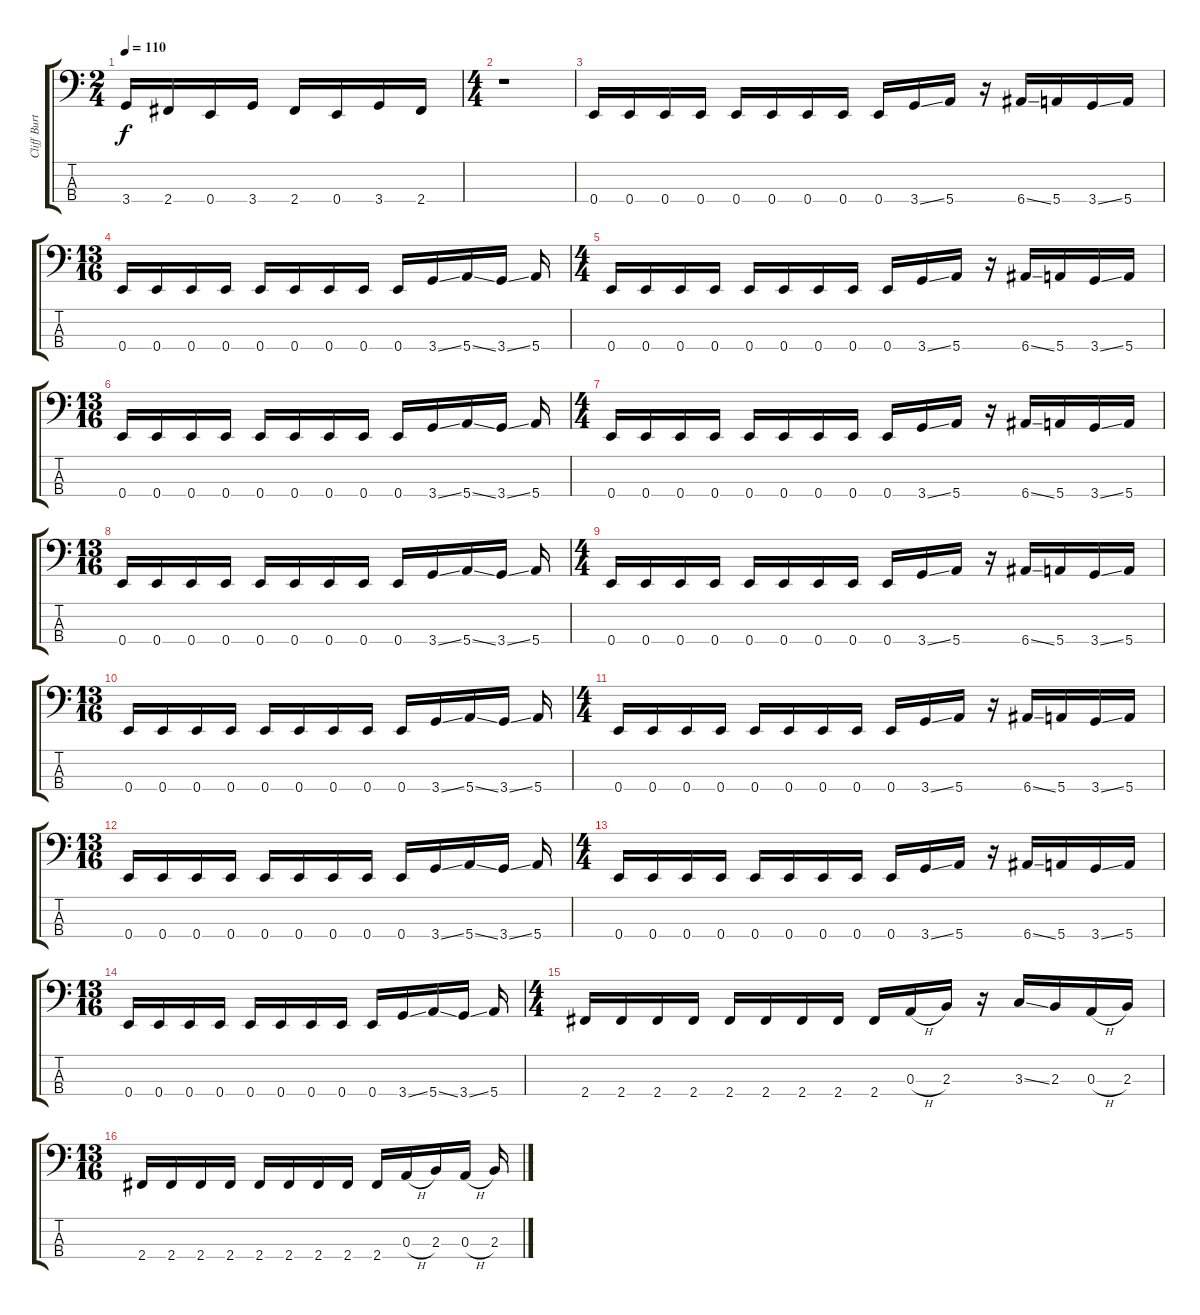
\track ("Cliff Burton" "Cliff Burt") {instrument electricbassfinger}
\staff {score tabs}
\tuning (G2 D2 A1 E1) {hide}
\ts (2 4)
\tempo 110
\clef f4
\ks c
3.4.16{dy f} 2.4.16 0.4.16 3.4.16 2.4.16 0.4.16 3.4.16 2.4.16 |
\ts (4 4)
r.1 |
0.4.16 0.4.16 0.4.16 0.4.16 0.4.16 0.4.16 0.4.16 0.4.16 0.4.16 3.4{ss}.16 5.4.16 r.16 6.4{ss}.16 5.4.16 3.4{ss}.16 5.4.16 |
\ts (13 16)
0.4.16 0.4.16 0.4.16 0.4.16 0.4.16 0.4.16 0.4.16 0.4.16 0.4.16 3.4{ss}.16 5.4{ss}.16 3.4{ss}.16 5.4.16 |
\ts (4 4)
0.4.16 0.4.16 0.4.16 0.4.16 0.4.16 0.4.16 0.4.16 0.4.16 0.4.16 3.4{ss}.16 5.4.16 r.16 6.4{ss}.16 5.4.16 3.4{ss}.16 5.4.16 |
\ts (13 16)
0.4.16 0.4.16 0.4.16 0.4.16 0.4.16 0.4.16 0.4.16 0.4.16 0.4.16 3.4{ss}.16 5.4{ss}.16 3.4{ss}.16 5.4.16 |
\ts (4 4)
0.4.16 0.4.16 0.4.16 0.4.16 0.4.16 0.4.16 0.4.16 0.4.16 0.4.16 3.4{ss}.16 5.4.16 r.16 6.4{ss}.16 5.4.16 3.4{ss}.16 5.4.16 |
\ts (13 16)
0.4.16 0.4.16 0.4.16 0.4.16 0.4.16 0.4.16 0.4.16 0.4.16 0.4.16 3.4{ss}.16 5.4{ss}.16 3.4{ss}.16 5.4.16 |
\ts (4 4)
0.4.16 0.4.16 0.4.16 0.4.16 0.4.16 0.4.16 0.4.16 0.4.16 0.4.16 3.4{ss}.16 5.4.16 r.16 6.4{ss}.16 5.4.16 3.4{ss}.16 5.4.16 |
\ts (13 16)
0.4.16 0.4.16 0.4.16 0.4.16 0.4.16 0.4.16 0.4.16 0.4.16 0.4.16 3.4{ss}.16 5.4{ss}.16 3.4{ss}.16 5.4.16 |
\ts (4 4)
0.4.16 0.4.16 0.4.16 0.4.16 0.4.16 0.4.16 0.4.16 0.4.16 0.4.16 3.4{ss}.16 5.4.16 r.16 6.4{ss}.16 5.4.16 3.4{ss}.16 5.4.16 |
\ts (13 16)
0.4.16 0.4.16 0.4.16 0.4.16 0.4.16 0.4.16 0.4.16 0.4.16 0.4.16 3.4{ss}.16 5.4{ss}.16 3.4{ss}.16 5.4.16 |
\ts (4 4)
0.4.16 0.4.16 0.4.16 0.4.16 0.4.16 0.4.16 0.4.16 0.4.16 0.4.16 3.4{ss}.16 5.4.16 r.16 6.4{ss}.16 5.4.16 3.4{ss}.16 5.4.16 |
\ts (13 16)
0.4.16 0.4.16 0.4.16 0.4.16 0.4.16 0.4.16 0.4.16 0.4.16 0.4.16 3.4{ss}.16 5.4{ss}.16 3.4{ss}.16 5.4.16 |
\ts (4 4)
2.4.16 2.4.16 2.4.16 2.4.16 2.4.16 2.4.16 2.4.16 2.4.16 2.4.16 0.3{h}.16 2.3.16 r.16 3.3{ss}.16 2.3.16 0.3{h}.16 2.3.16 |
\ts (13 16)
2.4.16 2.4.16 2.4.16 2.4.16 2.4.16 2.4.16 2.4.16 2.4.16 2.4.16 0.3{h}.16 2.3.16 0.3{h}.16 2.3.16
